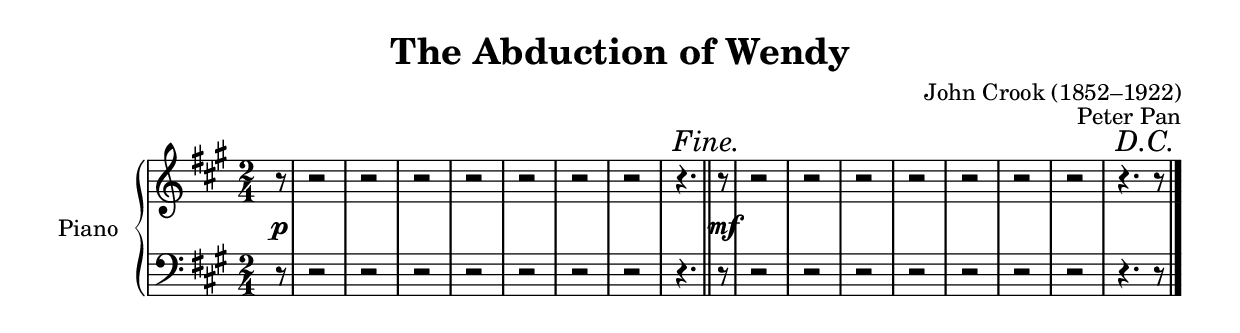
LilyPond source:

\version "2.19.52"
\language "english"
\include "Peter_Pan.ily"

% \include "articulate.ly"

\header {
  title = "The Abduction of Wendy"
% style = "Incidental"
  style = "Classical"
}

\tagGroup #'(midi-only score-only)


dynamics = {
  \set Score.tempoHideNote = ##t

  \time 2/4
  \tempo 4 = 120

  \partial 8
  \repeat volta 2 {
		s8\p	|
	s2*7		|
	s4.	%…
    \bar "||"
    \mark \markup \italic "Fine."
  }
  \alternative {
    {
      \omit Score.VoltaBracket
		s8\mf	|
	s2*7		|
	s4.	%…
      \bar ""
      \mark \markup \italic "D.C."
    }
    {}
  }
		s8	|
  \bar "|."
}

upper = {
  \clef treble

  \key a \major
  \repeat volta 2 {
		r8	|
	r2		|
	r2		|
	r2		|
	r2		|
	r2		|
	r2		|
	r2		|
	r4.	%…
  }
  \alternative {
    {
		r8	|
	r2		|
	r2		|
	r2		|
	r2		|
	r2		|
	r2		|
	r2		|
	r4.	%…
    }
    {}
  }
		r8	|
}

lower = {
  \clef bass

  \key a \major
  \repeat volta 2 {
		r8	|
	r2		|
	r2		|
	r2		|
	r2		|
	r2		|
	r2		|
	r2		|
	r4.	%…
  }
  \alternative {
    {
		r8	|
	r2		|
	r2		|
	r2		|
	r2		|
	r2		|
	r2		|
	r2		|
	r4.	%…
    }
    {}
  }
		r8	|
}


\score {
  \new PianoStaff
    \with {
      instrumentName = #"Piano"
    }
  \keepWithTag #'score-only
  <<
    \new Staff = "upper" \upper
    \new Dynamics = "dynamics" \dynamics
    \new Staff = "lower" \lower
  >>
  \layout {}
}

\score {
  \new PianoStaff
    \with {
      midiInstrument = #"acoustic grand"
    }
  \keepWithTag #'midi-only
  <<
    \new Staff = "upper"
    % \articulate
    \unfoldRepeats
    <<
      \upper
      \dynamics
    >>
    \new Staff = "lower"
    % \articulate
    \unfoldRepeats
    <<
      \lower
      \dynamics
    >>
  >>
  \midi {}
  % \layout {}
}
